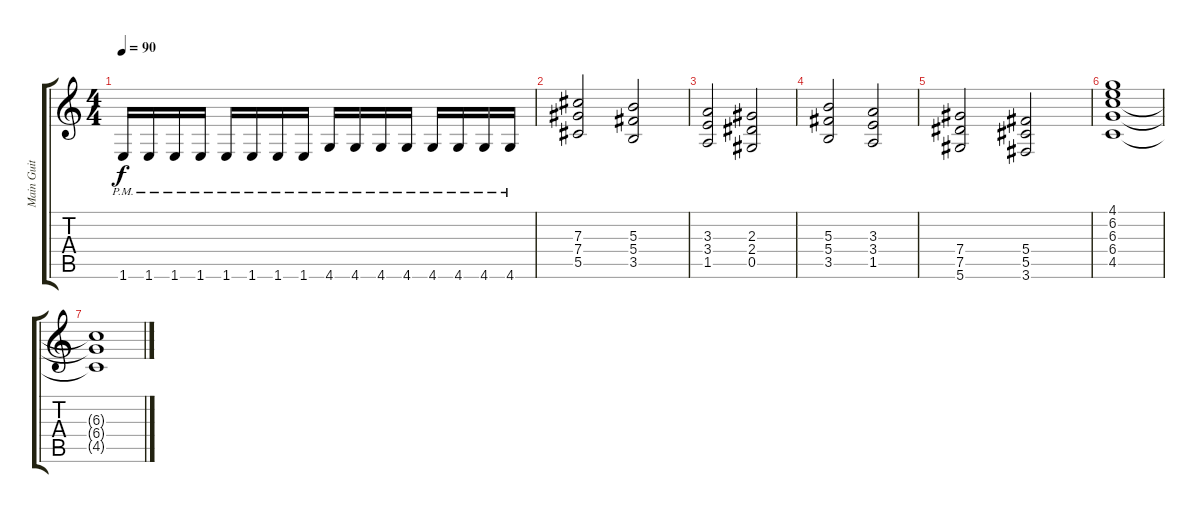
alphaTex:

\track ("Main Guit" "Main Guit") {instrument distortionguitar}
\staff {score tabs}
\tuning (Eb4 Bb3 Gb3 Db3 Ab2 Eb2) {hide}
\ts (4 4)
\tempo 90
\clef g2
\ks c
1.6{pm}.16{dy f} 1.6{pm}.16 1.6{pm}.16 1.6{pm}.16 1.6{pm}.16 1.6{pm}.16 1.6{pm}.16 1.6{pm}.16 4.6{pm}.16 4.6{pm}.16 4.6{pm}.16 4.6{pm}.16 4.6{pm}.16 4.6{pm}.16 4.6{pm}.16 4.6{pm}.16 |
(7.3 7.4 5.5).2 (5.3 5.4 3.5).2 |
(3.3 3.4 1.5).2 (2.3 2.4 0.5).2 |
(5.3 5.4 3.5).2 (3.3 3.4 1.5).2 |
(7.4 7.5 5.6).2 (5.4 5.5 3.6).2 |
(4.1 6.2 6.3 6.4 4.5).1 |
(6.3{t} 6.4{t} 4.5{t}).1
